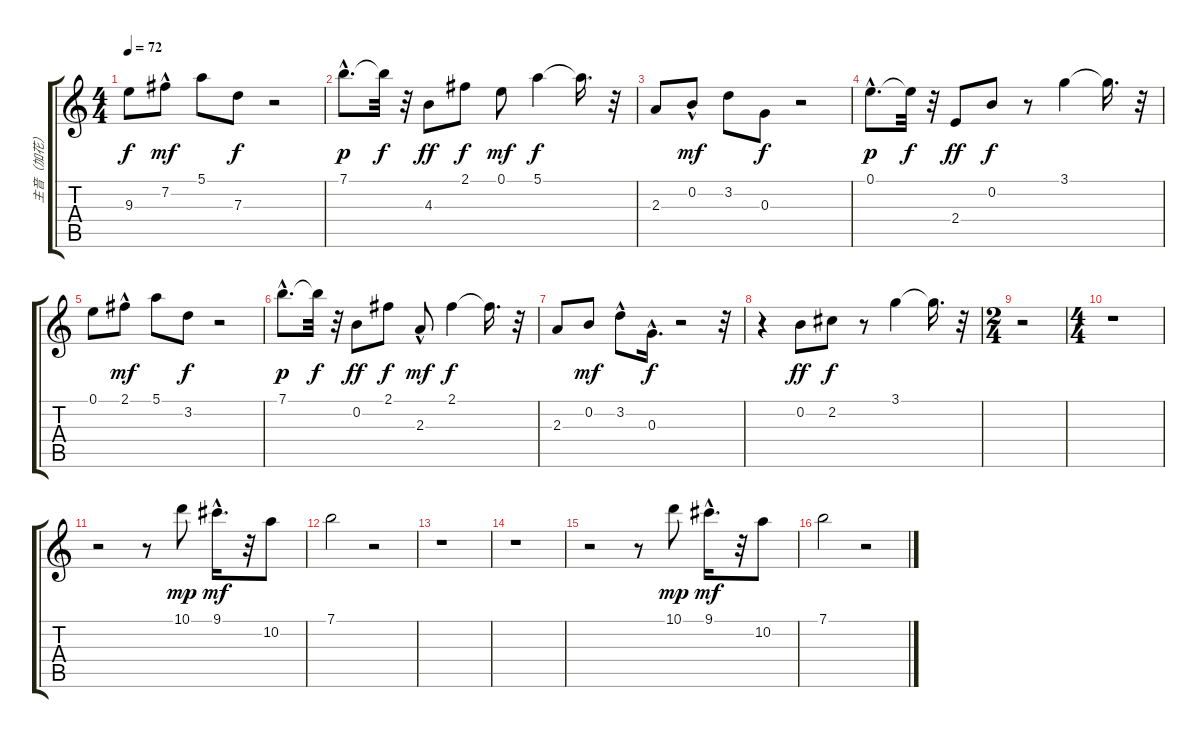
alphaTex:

\track ("主音（加花）" "主音（加花）") {instrument overdrivenguitar}
\staff {score tabs}
\tuning (E4 B3 G3 D3 A2 E2) {hide}
\ts (4 4)
\tempo 72
\clef g2
\ks c
9.3.8{dy f instrument fx2soundtrack} 7.2{hac}.8{dy mf} 5.1.8 7.3.8{dy f} r.2 |
7.1{hac}.8{d dy p} 7.1{t}.32{dy f} r.32 4.3.8{dy ff} 2.1.8{dy f} 0.1.8{dy mf} 5.1.4{dy f} 5.1{t}.16{d} r.32 |
2.3.8 0.2{hac}.8{dy mf} 3.2.8 0.3.8{dy f} r.2 |
0.1{hac}.8{d dy p} 0.1{t}.32{dy f} r.32 2.4.8{dy ff} 0.2.8{dy f} r.8 3.1.4 3.1{t}.16{d} r.32 |
0.1.8 2.1{hac}.8{dy mf} 5.1.8 3.2.8{dy f} r.2 |
7.1{hac}.8{d dy p} 7.1{t}.32{dy f} r.32 0.2.8{dy ff} 2.1.8{dy f} 2.3{hac}.8{dy mf} 2.1.4{dy f} 2.1{t}.16{d} r.32 |
2.3.8 0.2.8{dy mf} 3.2{hac}.8 0.3{hac}.16{d dy f} r.2 r.32 |
r.4 0.2.8{dy ff} 2.2.8{dy f} r.8 3.1.4 3.1{t}.16{d} r.32 |
\ts (2 4)
r.2 |
\ts (4 4)
r.1 |
r.2 r.8 10.1.8{dy mp} 9.1{hac}.16{d dy mf} r.32 10.2.8 |
7.1.2 r.2 |
r.1 |
r.1 |
r.2 r.8 10.1.8{dy mp} 9.1{hac}.16{d dy mf} r.32 10.2.8 |
7.1.2 r.2
